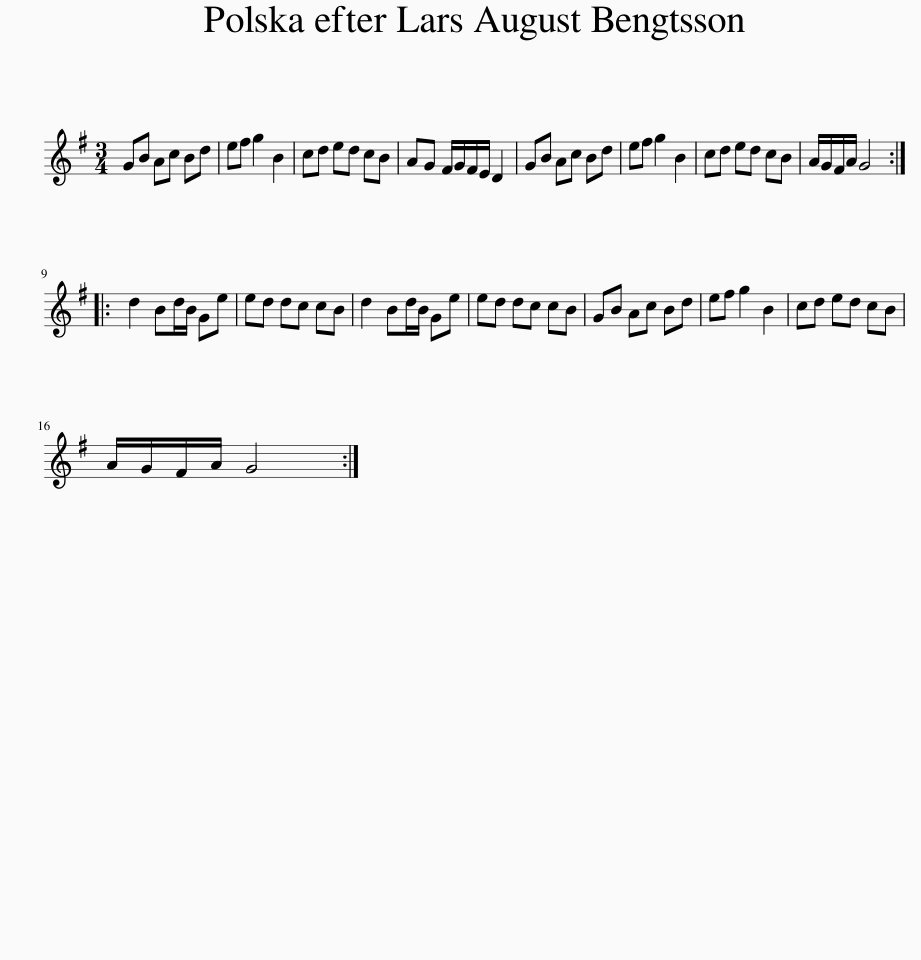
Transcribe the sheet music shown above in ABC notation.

X:1
L:1/8
M:3/4
I:linebreak $
K:G
V:1 treble
V:1
 GB Ac Bd | ef g2 B2 | cd ed cB | AG F/G/F/E/ D2 | GB Ac Bd | %5
 ef g2 B2 | cd ed cB | A/G/F/A/ G4 ::$ d2 Bd/B/ Ge | ed dc cB | %10
 d2 Bd/B/ Ge | ed dc cB | GB Ac Bd | ef g2 B2 | cd ed cB |$ %15
 A/G/F/A/ G4 :| %16
